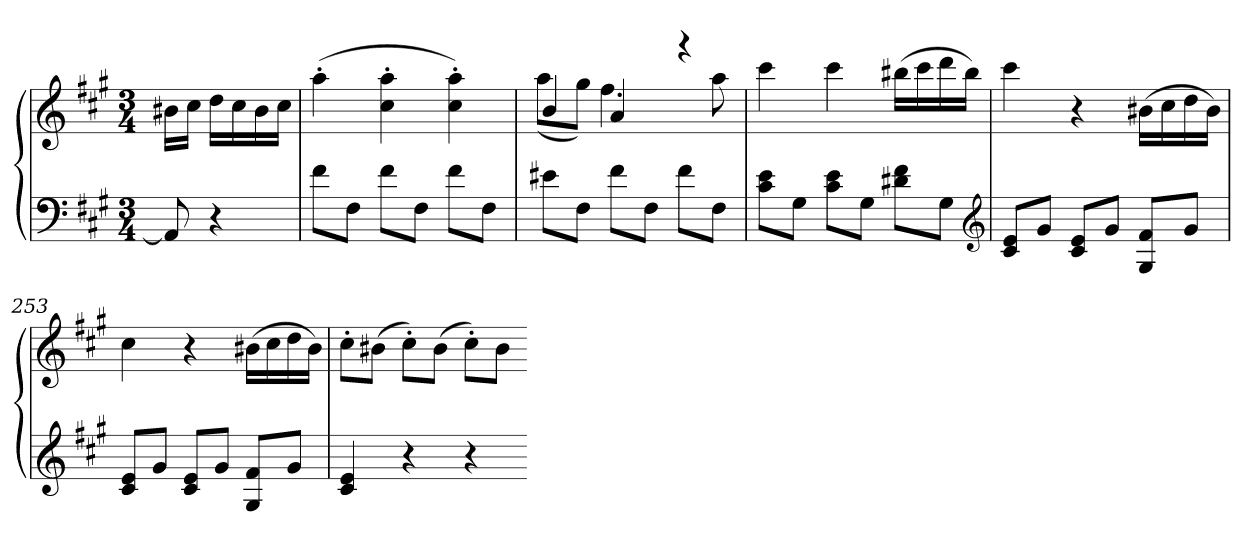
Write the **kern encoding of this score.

**kern	**kern
*part1	*part1
*staff2	*staff1
*clefF4	*clefG2
*k[f#c#g#]	*k[f#c#g#]
*A:	*A:
*M3/4	*M3/4
=	=
8AA]	16b#XLL
.	16cc#JJ
4r	16ddLL
.	16cc#
.	16b#
.	16cc#JJ
=249	=249
8f#L	(4aa'
8F#J	.
8f#L	4cc#' 4aa'
8F#J	.
8f#L	4cc#' 4aa')
8F#J	.
=250	=250
*	*^
8e#XL	4b	(8aaL
8F#J	.	8gg#J)
8f#L	4a	4.ff#
8F#J	.	.
8f#L	4r	.
8F#J	.	8aa
*	*v	*v
=251	=251
8c# 8eL	4ccc#
8G#J	.
8c# 8eL	4ccc#
8G#J	.
8d#X 8f#L	(16bb#XLL
.	16ccc#
8G#J	16ddd
.	16bb#JJ)
*clefG2	*
=252	=252
8c# 8eL	4ccc#
8g#J	.
8c# 8eL	4r
8g#J	.
8G# 8f#L	(16b#XLL
.	16cc#
8g#J	16dd
.	16b#JJ)
=253	=253
8c# 8eL	4cc#
8g#J	.
8c# 8eL	4r
8g#J	.
8G# 8f#L	(16b#XLL
.	16cc#
8g#J	16dd
.	16b#JJ)
=254	=254
4c# 4e	8cc#'L
.	(8b#XJ
4r	8cc#'L)
.	(8b#J
4r	8cc#'L)
.	8b#J
=-	=-
*-	*-
